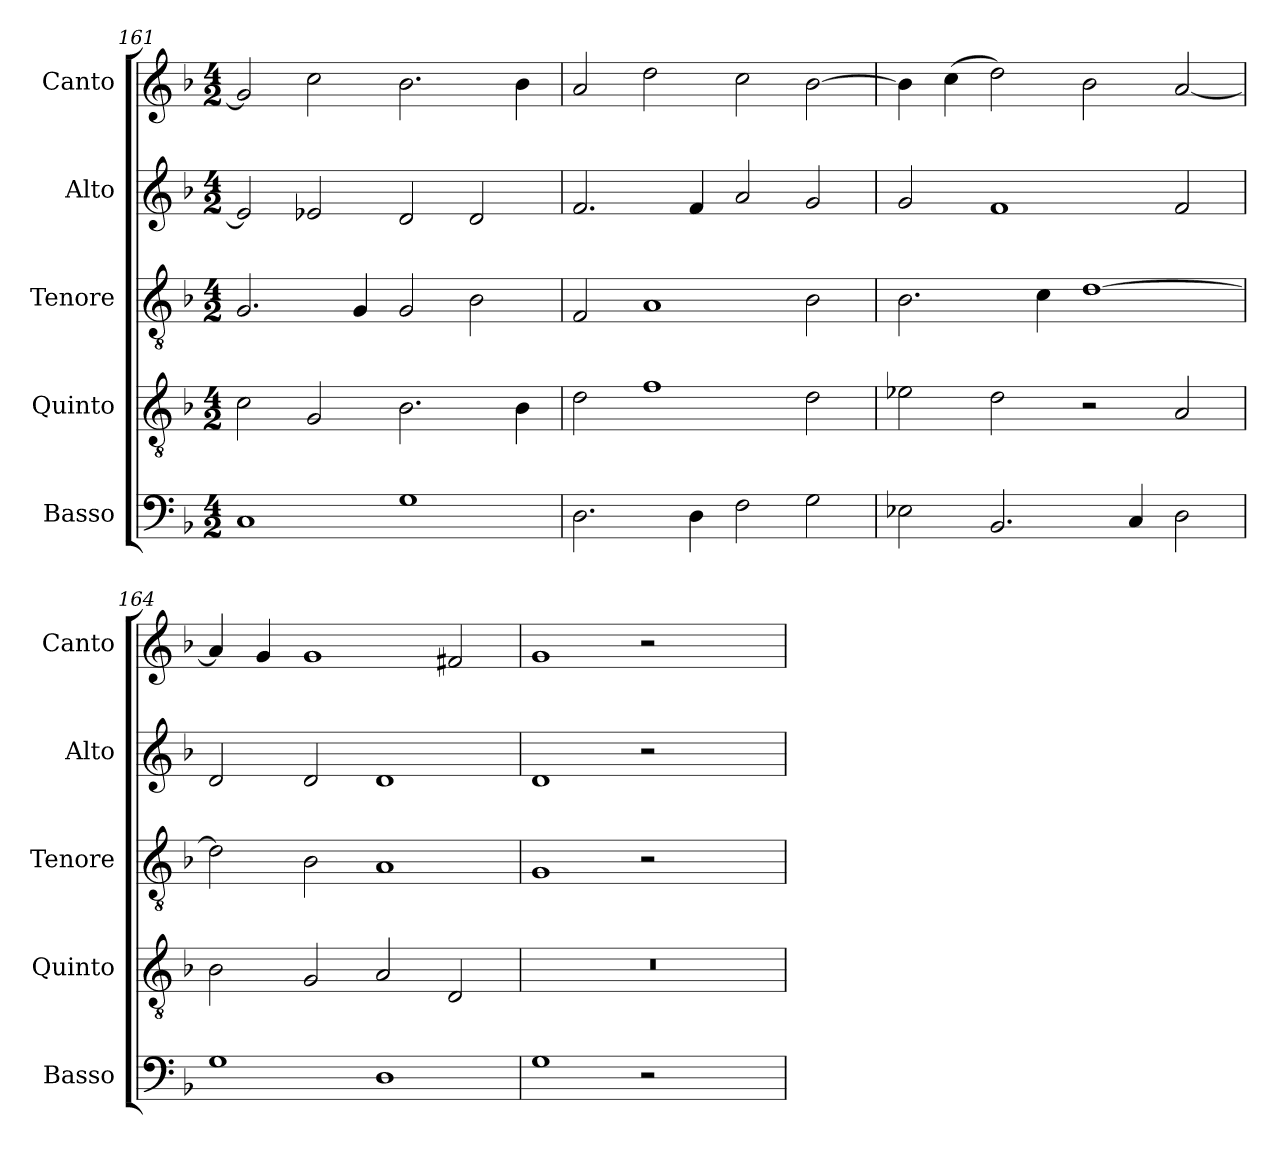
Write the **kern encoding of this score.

**kern	**kern	**kern	**kern	**kern
*part5	*part4	*part3	*part2	*part1
*staff5	*staff4	*staff3	*staff2	*staff1
*I"Basso	*I"Quinto	*I"Tenore	*I"Alto	*I"Canto
*I'Basso	*I'Quinto	*I'Tenore	*I'Alto	*I'Canto
*clefF4	*clefGv2	*clefGv2	*clefG2	*clefG2
*k[b-]	*k[b-]	*k[b-]	*k[b-]	*k[b-]
*F:	*F:	*F:	*F:	*F:
*M4/2	*M4/2	*M4/2	*M4/2	*M4/2
=161	=161	=161	=161	=161
1C	2c\	2.G/	2e-/]	2g/]
.	2G/	.	2e-X/	2cc\
.	.	4G/	.	.
1G	2.B-\	2G/	2d/	2.b-\
.	.	2B-\	2d/	.
.	4B-\	.	.	4b-\
=162	=162	=162	=162	=162
2.D\	2d\	2F/	2.f/	2a/
.	1f	1A	.	2dd\
4D\	.	.	4f/	.
2F\	.	.	2a/	2cc\
2G\	2d\	2B-\	2g/	[>2b-\
=163	=163	=163	=163	=163
2E-X\	2e-X\	2.B-\	2g/	4b-\]
.	.	.	.	(<4cc\
2.BB-/	2d\	.	1f	2dd\)
.	.	4c\	.	.
.	2r	[>1d	.	2b-\
4C/	.	.	.	.
2D\	2A/	.	2f/	[<2a/
=164	=164	=164	=164	=164
1G	2B-\	2d\]	2d/	4a/]
.	.	.	.	4g/
.	2G/	2B-\	2d/	1g
1D	2A/	1A	1d	.
.	2D/	.	.	2f#/
!!LO:LB:g=z
=165	=165	=165	=165	=165
!	!LO:N:vis=1	!	!	!
1G	0r	1G	1d	1g
2r	.	2r	2r	2r
2ryy	.	2ryy	2ryy	2ryy
=	=	=	=	=
*-	*-	*-	*-	*-
